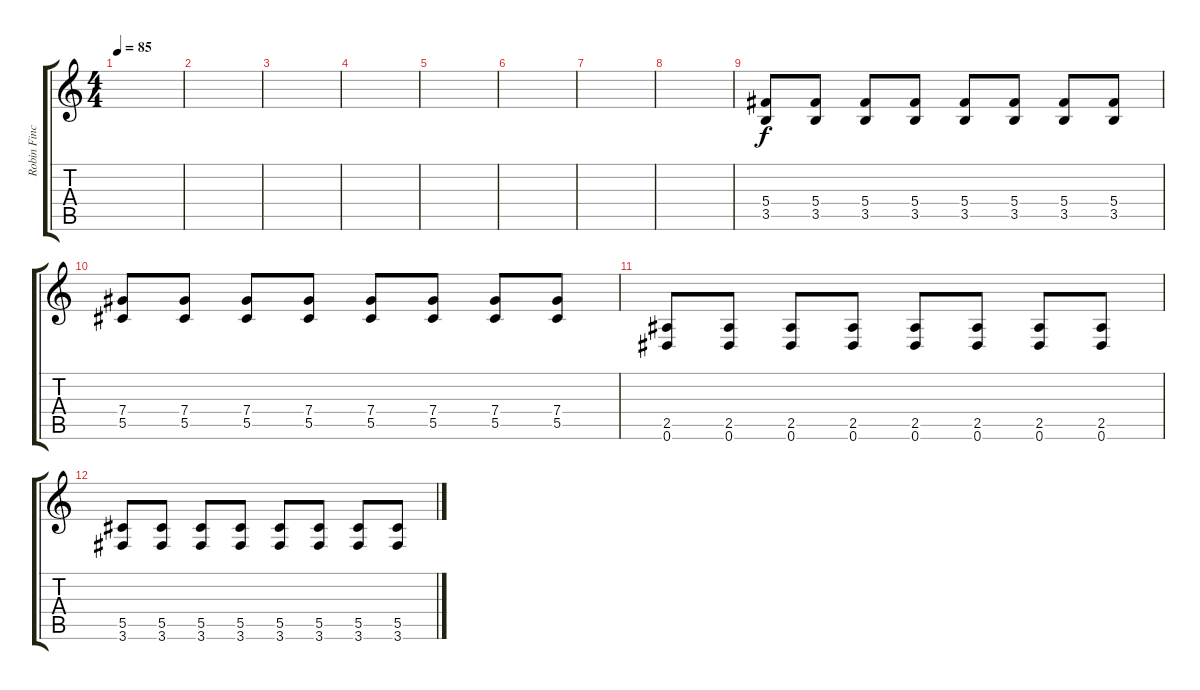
\track ("Robin Finck" "Robin Finc") {instrument distortionguitar}
\staff {score tabs}
\tuning (Eb4 Bb3 Gb3 Db3 Ab2 Eb2) {hide}
\ts (4 4)
\tempo 85
\clef g2
\ks c
|
|
|
|
|
|
|
|
(5.4 3.5).8 (5.4 3.5).8 (5.4 3.5).8 (5.4 3.5).8 (5.4 3.5).8 (5.4 3.5).8 (5.4 3.5).8 (5.4 3.5).8 |
(7.4 5.5).8 (7.4 5.5).8 (7.4 5.5).8 (7.4 5.5).8 (7.4 5.5).8 (7.4 5.5).8 (7.4 5.5).8 (7.4 5.5).8 |
(2.5 0.6).8 (2.5 0.6).8 (2.5 0.6).8 (2.5 0.6).8 (2.5 0.6).8 (2.5 0.6).8 (2.5 0.6).8 (2.5 0.6).8 |
(5.5 3.6).8 (5.5 3.6).8 (5.5 3.6).8 (5.5 3.6).8 (5.5 3.6).8 (5.5 3.6).8 (5.5 3.6).8 (5.5 3.6).8
